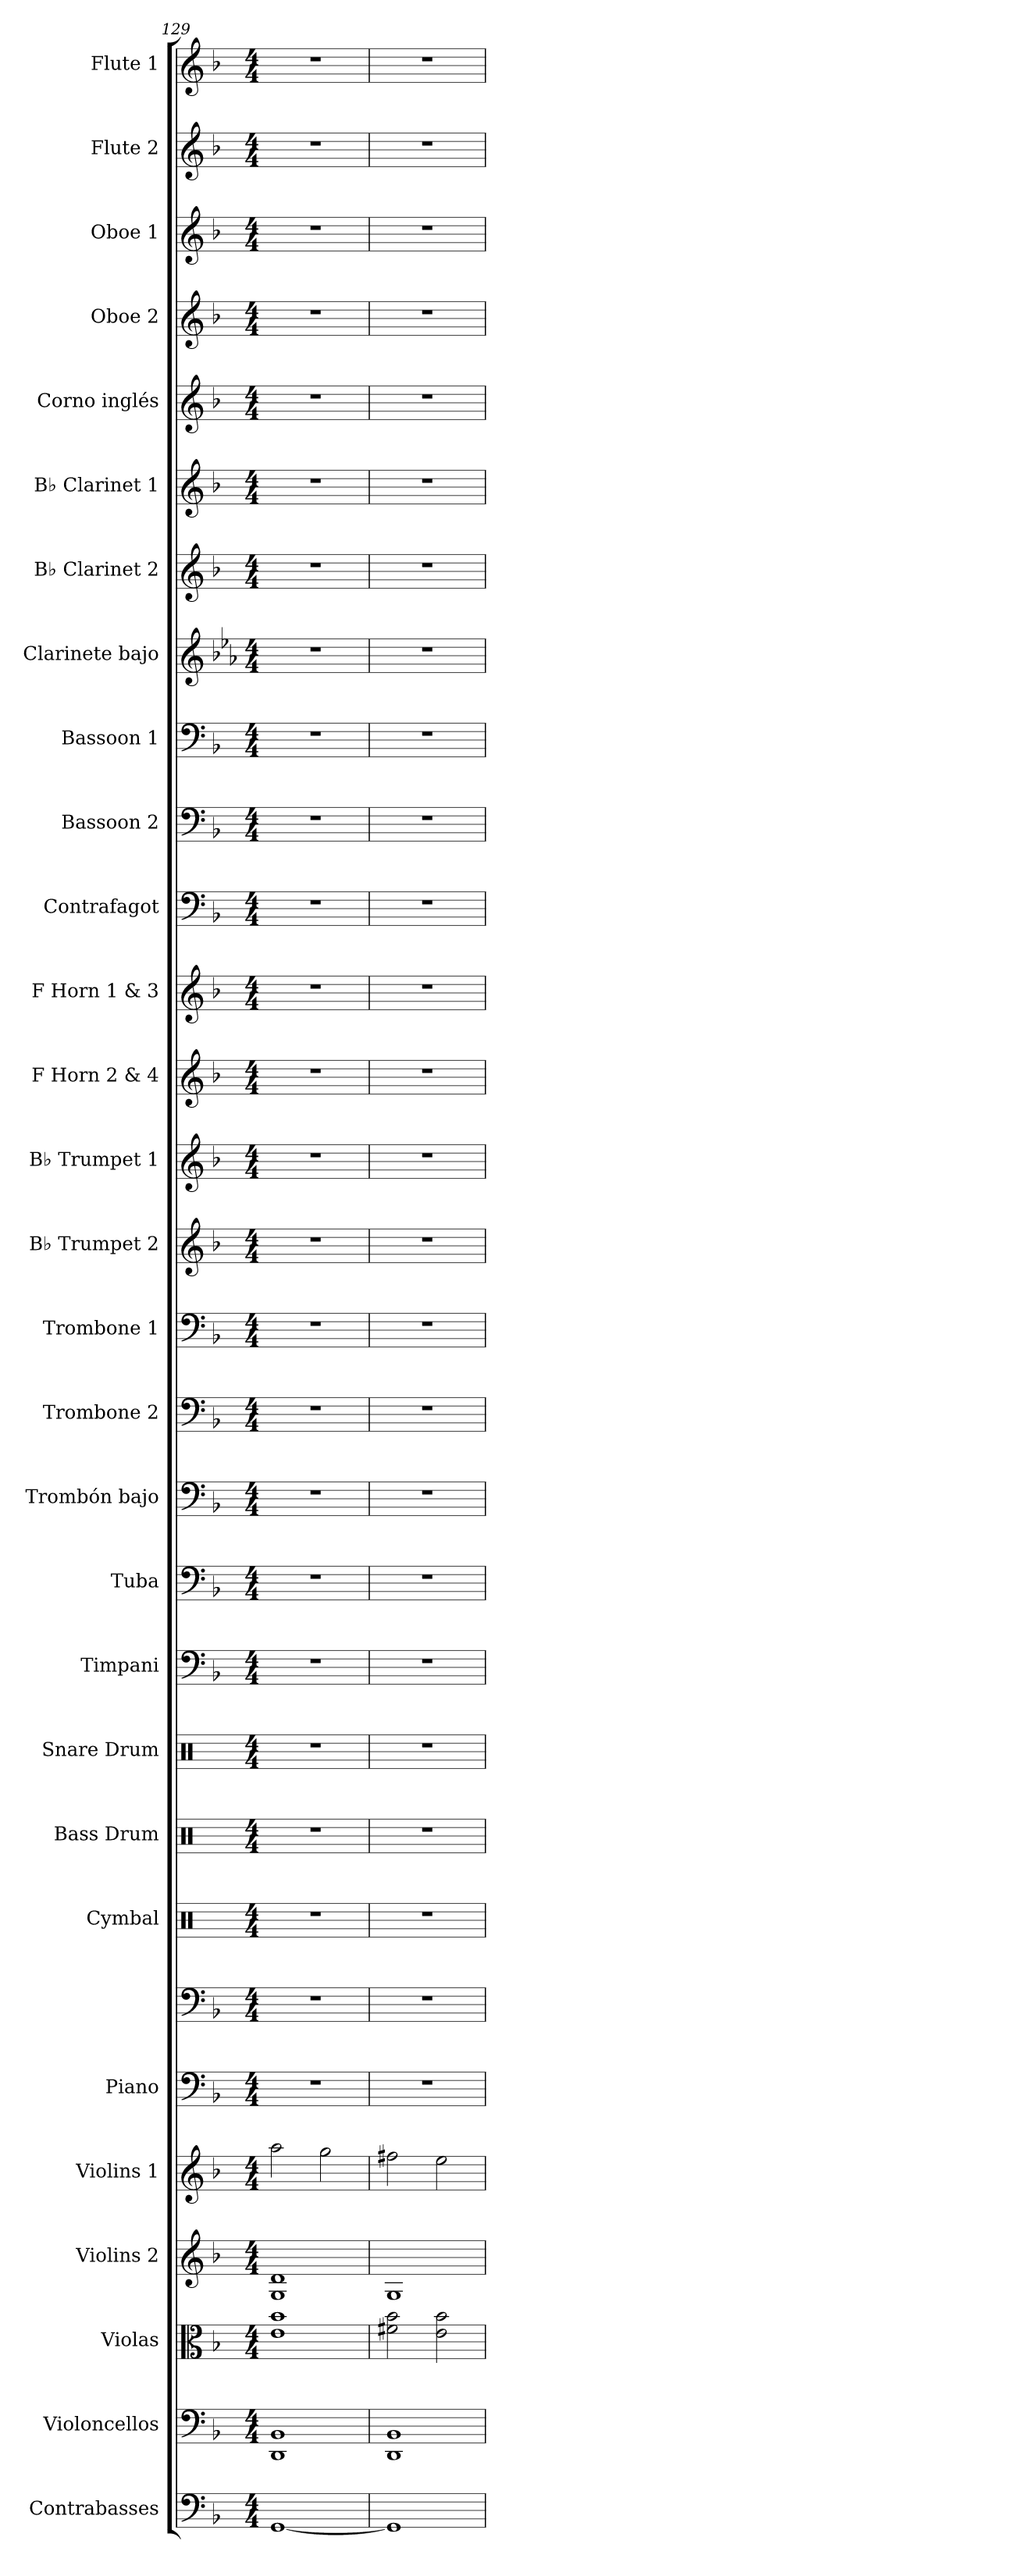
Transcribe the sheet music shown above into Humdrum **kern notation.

**kern	**kern	**kern	**kern	**kern	**kern	**kern	**kern	**kern	**kern	**kern	**kern	**kern	**kern	**kern	**kern	**kern	**kern	**kern	**kern	**kern	**kern	**kern	**kern	**kern	**kern	**kern	**kern	**kern	**kern
*part29	*part28	*part27	*part26	*part25	*part24	*part24	*part23	*part22	*part21	*part20	*part19	*part18	*part17	*part16	*part15	*part14	*part13	*part12	*part11	*part10	*part9	*part8	*part7	*part6	*part5	*part4	*part3	*part2	*part1
*staff30	*staff29	*staff28	*staff27	*staff26	*staff25	*staff24	*staff23	*staff22	*staff21	*staff20	*staff19	*staff18	*staff17	*staff16	*staff15	*staff14	*staff13	*staff12	*staff11	*staff10	*staff9	*staff8	*staff7	*staff6	*staff5	*staff4	*staff3	*staff2	*staff1
*I"Contrabasses	*I"Violoncellos	*I"Violas	*I"Violins 2	*I"Violins 1	*I"Piano	*	*I"Cymbal	*I"Bass Drum	*I"Snare Drum	*I"Timpani	*I"Tuba	*I"Trombón bajo	*I"Trombone 2	*I"Trombone 1	*I"B♭ Trumpet 2	*I"B♭ Trumpet 1	*I"F Horn 2 &amp; 4	*I"F Horn 1 &amp; 3	*I"Contrafagot	*I"Bassoon 2	*I"Bassoon 1	*I"Clarinete bajo	*I"B♭ Clarinet 2	*I"B♭ Clarinet 1	*I"Corno inglés	*I"Oboe 2	*I"Oboe 1	*I"Flute 2	*I"Flute 1
*I'Cbs.	*I'Vcs.	*I'Vlas.	*I'Vlns. 2	*I'Vlns. 1	*I'Pno.	*	*I'Cym.	*I'B. Dr.	*I'Sn. Dr.	*I'Timp.	*I'Tba.	*I'Tbn. B.	*I'Tbn. 2	*I'Tbn. 1	*I'B♭ Tpt. 2	*I'B♭ Tpt. 1	*I'F Hn. 2 4	*I'F Hn. 1 3	*I'Cfag.	*I'Bsn. 2	*I'Bsn. 1	*I'Cl. B.	*I'B♭ Cl. 2	*I'B♭ Cl. 1	*I'Cor. Ingl.	*I'Ob. 2	*I'Ob. 1	*I'Fl. 2	*I'Fl. 1
*clefF4	*clefF4	*clefC3	*clefG2	*clefG2	*clefF4	*clefF4	*clefX	*clefX	*clefX	*clefF4	*clefF4	*clefF4	*clefF4	*clefF4	*clefG2	*clefG2	*clefG2	*clefG2	*clefF4	*clefF4	*clefF4	*clefG2	*clefG2	*clefG2	*clefG2	*clefG2	*clefG2	*clefG2	*clefG2
*ITrd7c12	*	*	*	*	*	*	*	*	*	*	*	*	*	*	*ITrd1c2	*ITrd1c2	*ITrd4c7	*ITrd4c7	*ITrd7c12	*	*	*ITrd8c14	*ITrd1c2	*ITrd1c2	*ITrd4c7	*	*	*	*
*k[b-]	*k[b-]	*k[b-]	*k[b-]	*k[b-]	*k[b-]	*k[b-]	*k[]	*k[]	*k[]	*k[b-]	*k[b-]	*k[b-]	*k[b-]	*k[b-]	*k[b-e-a-]	*k[b-e-a-]	*k[b-e-]	*k[b-e-]	*k[b-]	*k[b-]	*k[b-]	*k[b-e-a-]	*k[b-e-a-]	*k[b-e-a-]	*k[b-e-]	*k[b-]	*k[b-]	*k[b-]	*k[b-]
*M4/4	*M4/4	*M4/4	*M4/4	*M4/4	*M4/4	*M4/4	*M4/4	*M4/4	*M4/4	*M4/4	*M4/4	*M4/4	*M4/4	*M4/4	*M4/4	*M4/4	*M4/4	*M4/4	*M4/4	*M4/4	*M4/4	*M4/4	*M4/4	*M4/4	*M4/4	*M4/4	*M4/4	*M4/4	*M4/4
=129	=129	=129	=129	=129	=129	=129	=129	=129	=129	=129	=129	=129	=129	=129	=129	=129	=129	=129	=129	=129	=129	=129	=129	=129	=129	=129	=129	=129	=129
[1GGG	1DD 1BB-	1e 1b-	1G 1d	2aa\	1r	1r	1r	1r	1r	1r	1r	1r	1r	1r	1r	1r	1r	1r	1r	1r	1r	1r	1r	1r	1r	1r	1r	1r	1r
.	.	.	.	2gg\	.	.	.	.	.	.	.	.	.	.	.	.	.	.	.	.	.	.	.	.	.	.	.	.	.
=130	=130	=130	=130	=130	=130	=130	=130	=130	=130	=130	=130	=130	=130	=130	=130	=130	=130	=130	=130	=130	=130	=130	=130	=130	=130	=130	=130	=130	=130
1GGG]	1DD 1BB-	2f#X\ 2b-\	1G	2ff#X\	1r	1r	1r	1r	1r	1r	1r	1r	1r	1r	1r	1r	1r	1r	1r	1r	1r	1r	1r	1r	1r	1r	1r	1r	1r
.	.	2e\ 2b-\	.	2ee\	.	.	.	.	.	.	.	.	.	.	.	.	.	.	.	.	.	.	.	.	.	.	.	.	.
=	=	=	=	=	=	=	=	=	=	=	=	=	=	=	=	=	=	=	=	=	=	=	=	=	=	=	=	=	=
*-	*-	*-	*-	*-	*-	*-	*-	*-	*-	*-	*-	*-	*-	*-	*-	*-	*-	*-	*-	*-	*-	*-	*-	*-	*-	*-	*-	*-	*-
